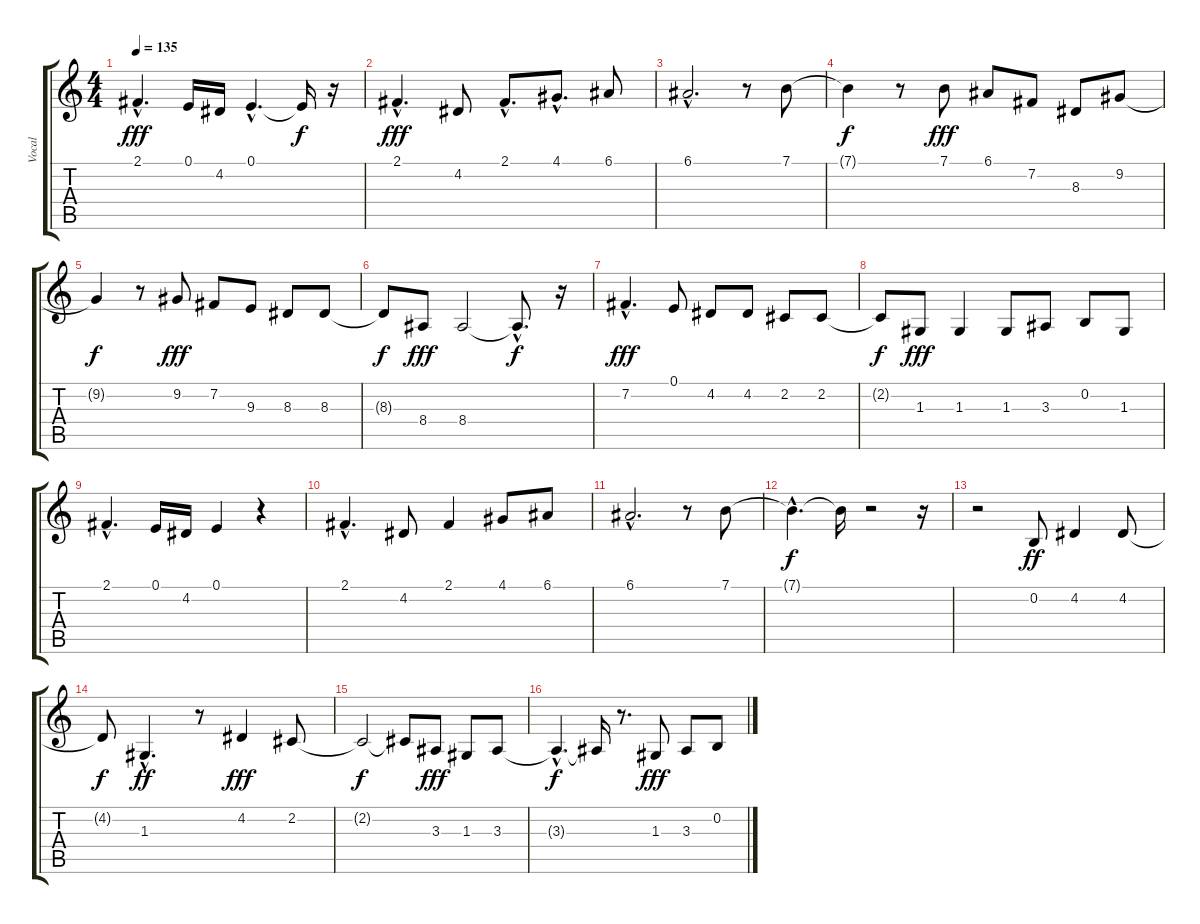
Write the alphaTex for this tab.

\track ("Vocal" "Vocal") {instrument flute}
\staff {score tabs}
\tuning (E4 B3 G3 D3 A2 E2) {hide}
\ts (4 4)
\tempo 135
\clef g2
\ks c
2.1{hac}.4{d dy fff} 0.1.16 4.2.16 0.1{hac}.4{d} 0.1{t}.16{dy f} r.16 |
2.1{hac}.4{d dy fff} 4.2.8 2.1{hac}.8{d} 4.1{hac}.8{d} 6.1.8 |
6.1{hac}.2{d} r.8 7.1.8 |
7.1{t}.4{dy f} r.8 7.1.8{dy fff} 6.1.8 7.2.8 8.3.8 9.2.8 |
9.2{t}.4{dy f} r.8 9.2.8{dy fff} 7.2.8 9.3.8 8.3.8 8.3.8 |
8.3{t}.8{dy f} 8.4.8{dy fff} 8.4.2 8.4{hac t}.8{d dy f} r.16 |
7.2{hac}.4{d dy fff} 0.1.8 4.2.8 4.2.8 2.2.8 2.2.8 |
2.2{t}.8{dy f} 1.3.8{dy fff} 1.3.4 1.3.8 3.3.8 0.2.8 1.3.8 |
2.1{hac}.4{d} 0.1.16 4.2.16 0.1.4 r.4 |
2.1{hac}.4{d} 4.2.8 2.1.4 4.1.8 6.1.8 |
6.1{hac}.2{d} r.8 7.1.8 |
7.1{hac t}.4{d dy f} 7.1{t}.16 r.2 r.16 |
r.2 0.2.8{dy ff} 4.2.4 4.2.8 |
4.2{t}.8{dy f} 1.3{hac}.4{d dy ff} r.8 4.2.4{dy fff} 2.2.8 |
2.2{t}.2{dy f} 2.2{t}.8 3.3.8{dy fff} 1.3.8 3.3.8 |
3.3{hac t}.4{d dy f} 3.3{t}.16 r.8{d} 1.3.8{dy fff} 3.3.8 0.2.8
